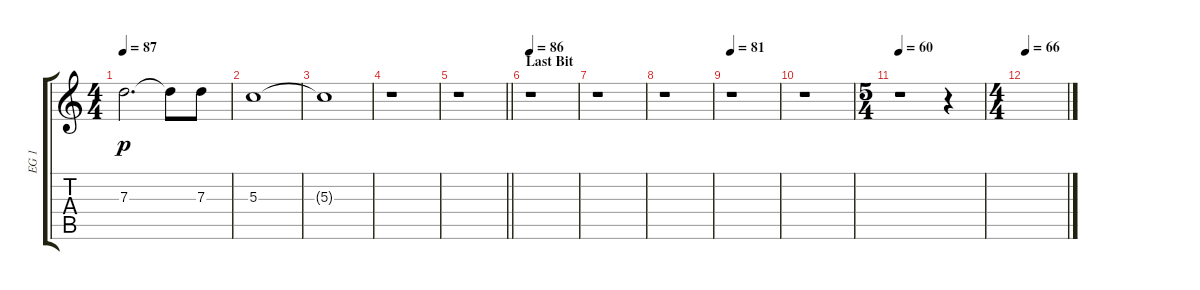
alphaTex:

\track ("EG 1" "EG 1") {instrument overdrivenguitar}
\staff {score tabs}
\tuning (E4 B3 G3 D3 A2 E2) {hide}
\ts (4 4)
\tempo 87
\clef g2
\ks c
7.3{t}.2{d dy p} 7.3{t}.8 7.3.8 |
5.3.1 |
5.3{t}.1 |
r.1 |
\barLineRight lightlight
r.1 |
\section ("" "Last Bit")
\tempo 86
r.1 |
r.1 |
r.1 |
\tempo 81
r.1 |
r.1 |
\ts (5 4)
\tempo 60
r.1 r.4 |
\ts (4 4)
\tempo 66
